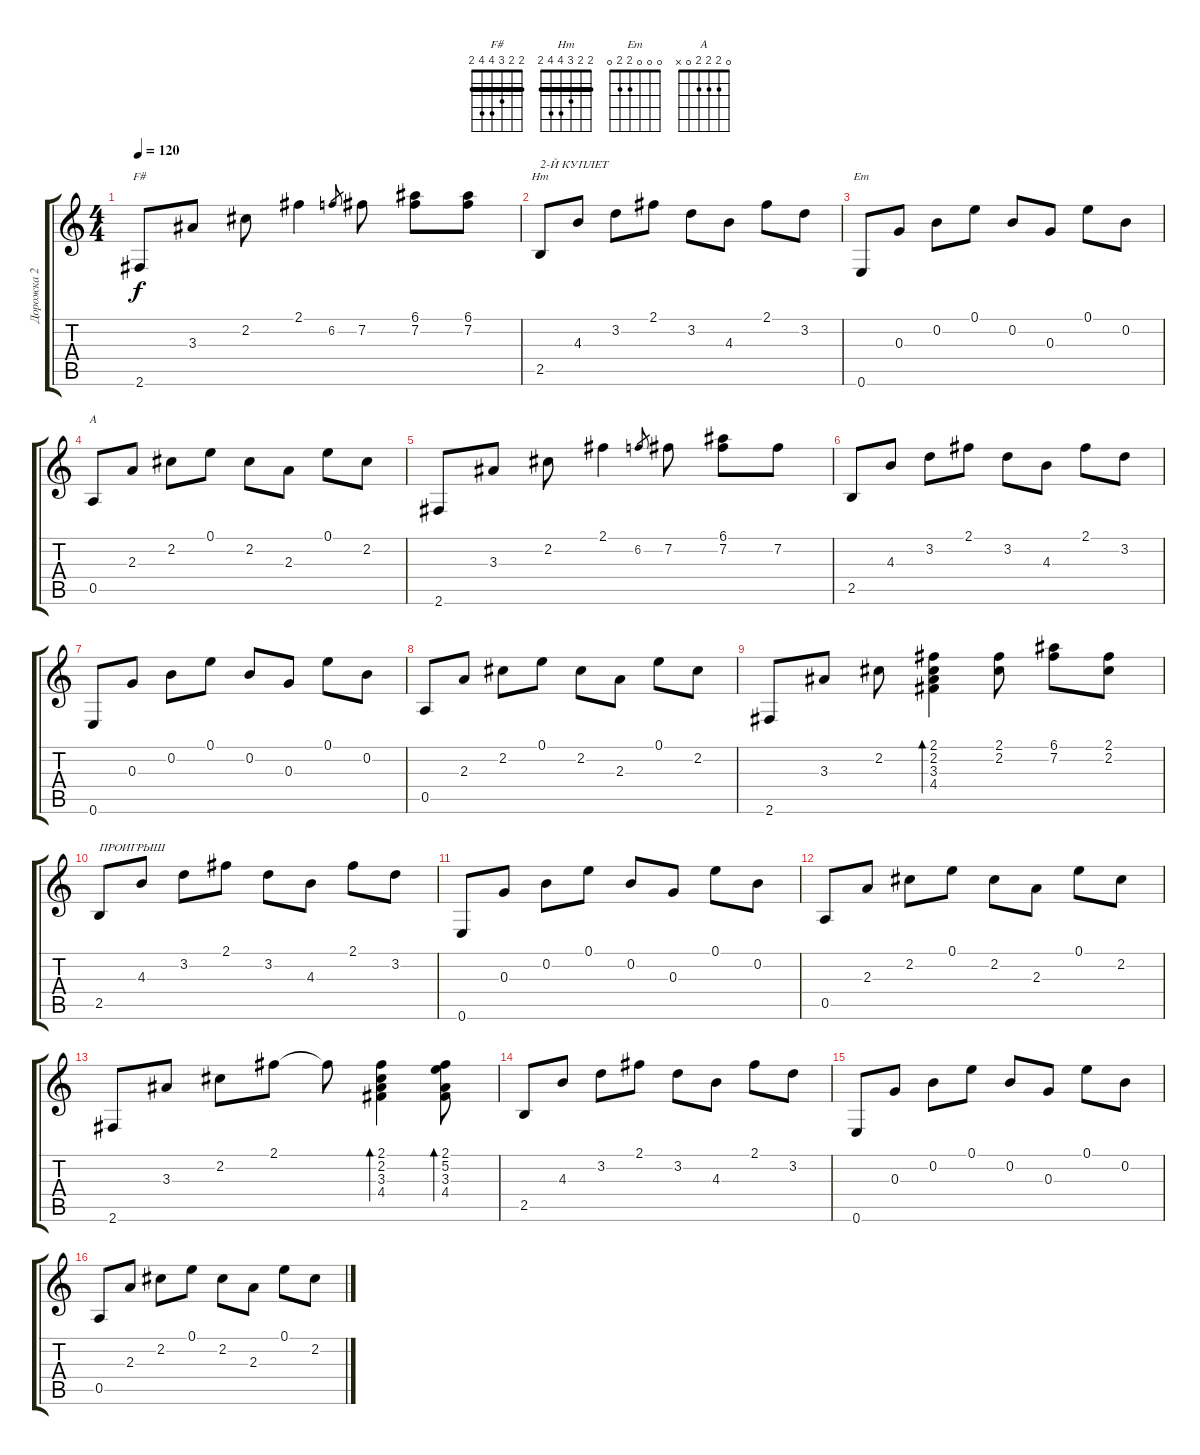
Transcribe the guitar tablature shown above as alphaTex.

\track ("Дорожка 2" "Дорожка 2") {instrument acousticguitarsteel}
\staff {score tabs}
\tuning (E4 B3 G3 D3 A2 E2) {hide}
\chord ("F#" 2 2 3 4 4 2) {barre 2}
\chord ("Hm" 2 2 3 4 4 2) {barre 2}
\chord ("Em" 0 0 0 2 2 0)
\chord ("A" 0 2 2 2 0 x)
\ts (4 4)
\tempo 120
\clef g2
\ks c
2.6.8{ch "F#" dy f} 3.3.8 2.2.8 2.1.4 6.2.8{gr} 7.2.8 (6.1 7.2).8 (6.1 7.2).8 |
2.5.8{ch "Hm" txt "2-Й КУПЛЕТ"} 4.3.8 3.2.8 2.1.8 3.2.8 4.3.8 2.1.8 3.2.8 |
0.6.8{ch "Em"} 0.3.8 0.2.8 0.1.8 0.2.8 0.3.8 0.1.8 0.2.8 |
0.5.8{ch "A"} 2.3.8 2.2.8 0.1.8 2.2.8 2.3.8 0.1.8 2.2.8 |
2.6.8 3.3.8 2.2.8 2.1.4 6.2.8{gr} 7.2.8 (6.1 7.2).8 7.2.8 |
2.5.8 4.3.8 3.2.8 2.1.8 3.2.8 4.3.8 2.1.8 3.2.8 |
0.6.8 0.3.8 0.2.8 0.1.8 0.2.8 0.3.8 0.1.8 0.2.8 |
0.5.8 2.3.8 2.2.8 0.1.8 2.2.8 2.3.8 0.1.8 2.2.8 |
2.6.8 3.3.8 2.2.8 (2.1 2.2 3.3 4.4).4{bd 60} (2.1 2.2).8 (6.1 7.2).8 (2.1 2.2).8 |
2.5.8{txt "ПРОИГРЫШ"} 4.3.8 3.2.8 2.1.8 3.2.8 4.3.8 2.1.8 3.2.8 |
0.6.8 0.3.8 0.2.8 0.1.8 0.2.8 0.3.8 0.1.8 0.2.8 |
0.5.8 2.3.8 2.2.8 0.1.8 2.2.8 2.3.8 0.1.8 2.2.8 |
2.6.8 3.3.8 2.2.8 2.1.8 2.1{t}.8 (2.1 2.2 3.3 4.4).4{bd 60} (2.1 5.2 3.3 4.4).8{bd 60} |
2.5.8 4.3.8 3.2.8 2.1.8 3.2.8 4.3.8 2.1.8 3.2.8 |
0.6.8 0.3.8 0.2.8 0.1.8 0.2.8 0.3.8 0.1.8 0.2.8 |
0.5.8 2.3.8 2.2.8 0.1.8 2.2.8 2.3.8 0.1.8 2.2.8
